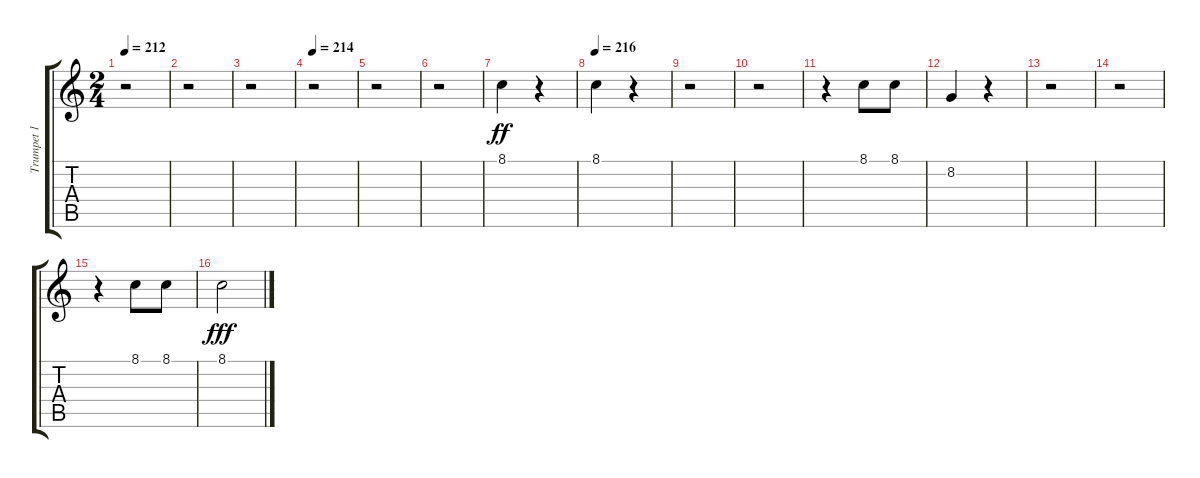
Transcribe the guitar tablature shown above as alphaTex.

\track ("Trumpet 1" "Trumpet 1") {instrument trumpet}
\staff {score tabs}
\tuning (E4 B3 G3 D3 A2 E2) {hide}
\ts (2 4)
\tempo 212
\clef g2
\ks c
r.2{dy ff} |
r.2 |
r.2 |
\tempo 214
r.2 |
r.2 |
r.2 |
8.1.4 r.4 |
\tempo 216
8.1.4 r.4 |
r.2 |
r.2 |
r.4 8.1.8 8.1.8 |
8.2.4 r.4 |
r.2 |
r.2 |
r.4 8.1.8 8.1.8 |
8.1.2{dy fff}
